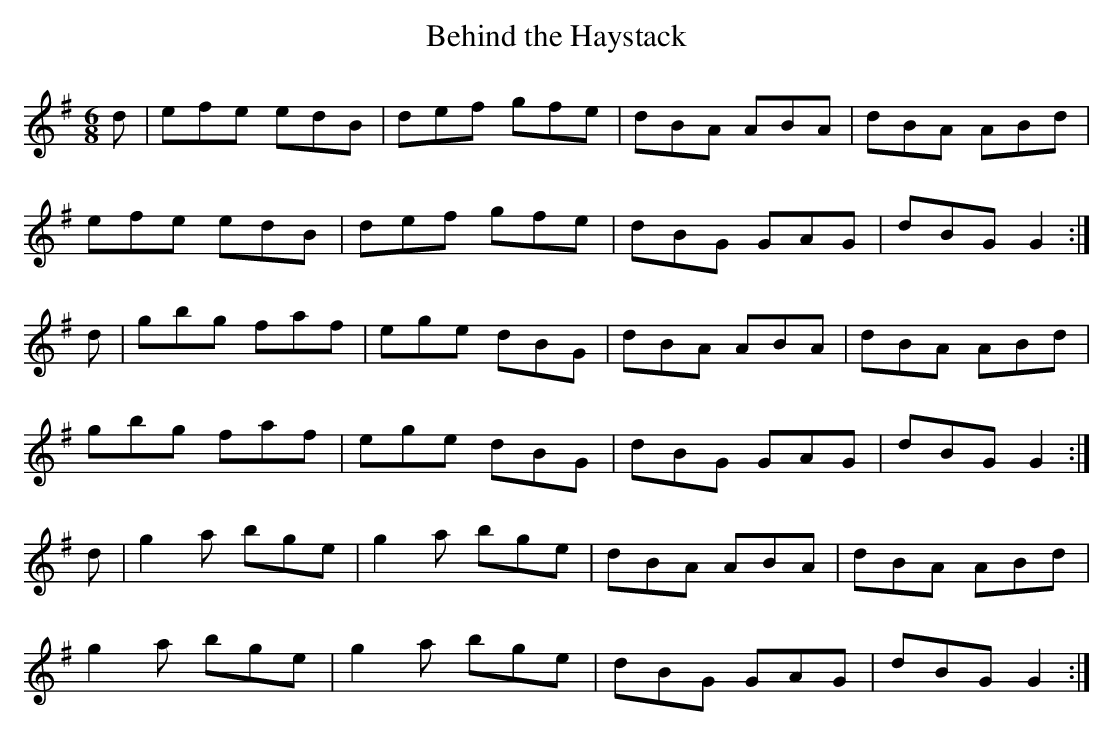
X:1
T: Behind the Haystack
M: 6/8
L: 1/8
K: G
d|efe edB|def gfe|dBA ABA|dBA ABd|
efe edB|def gfe|dBG GAG|dBG G2:|
d|gbg faf|ege dBG|dBA ABA|dBA ABd|
gbg faf|ege dBG|dBG GAG|dBG G2:|
d|g2a bge|g2a bge|dBA ABA|dBA ABd|
g2a bge|g2a bge|dBG GAG|dBG G2:|
